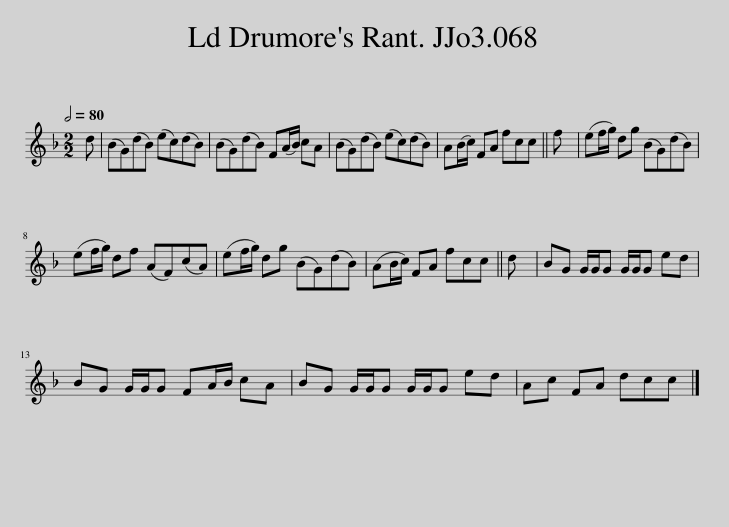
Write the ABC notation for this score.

X:1
L:1/8
Q:1/2=80
M:2/2
I:linebreak $
K:F
V:1 treble
V:1
 d | (BG)(dB) (ec)(dB) | (BG)(dB) F(A/B/) cA | (BG)(dB) (ec)(dB) | A(B/c/) FA fcc || %5
 f | (ef/g/) dg (BG)(dB) |$ (ef/g/) df (AF)(cA) | (ef/g/) dg (BG)(dB) | (AB/c/) FA fcc || %10
 d | BG G/G/G G/G/G ed |$ BG G/G/G FA/B/ cA | BG G/G/G G/G/G ed | Ac FA dcc |] %15
